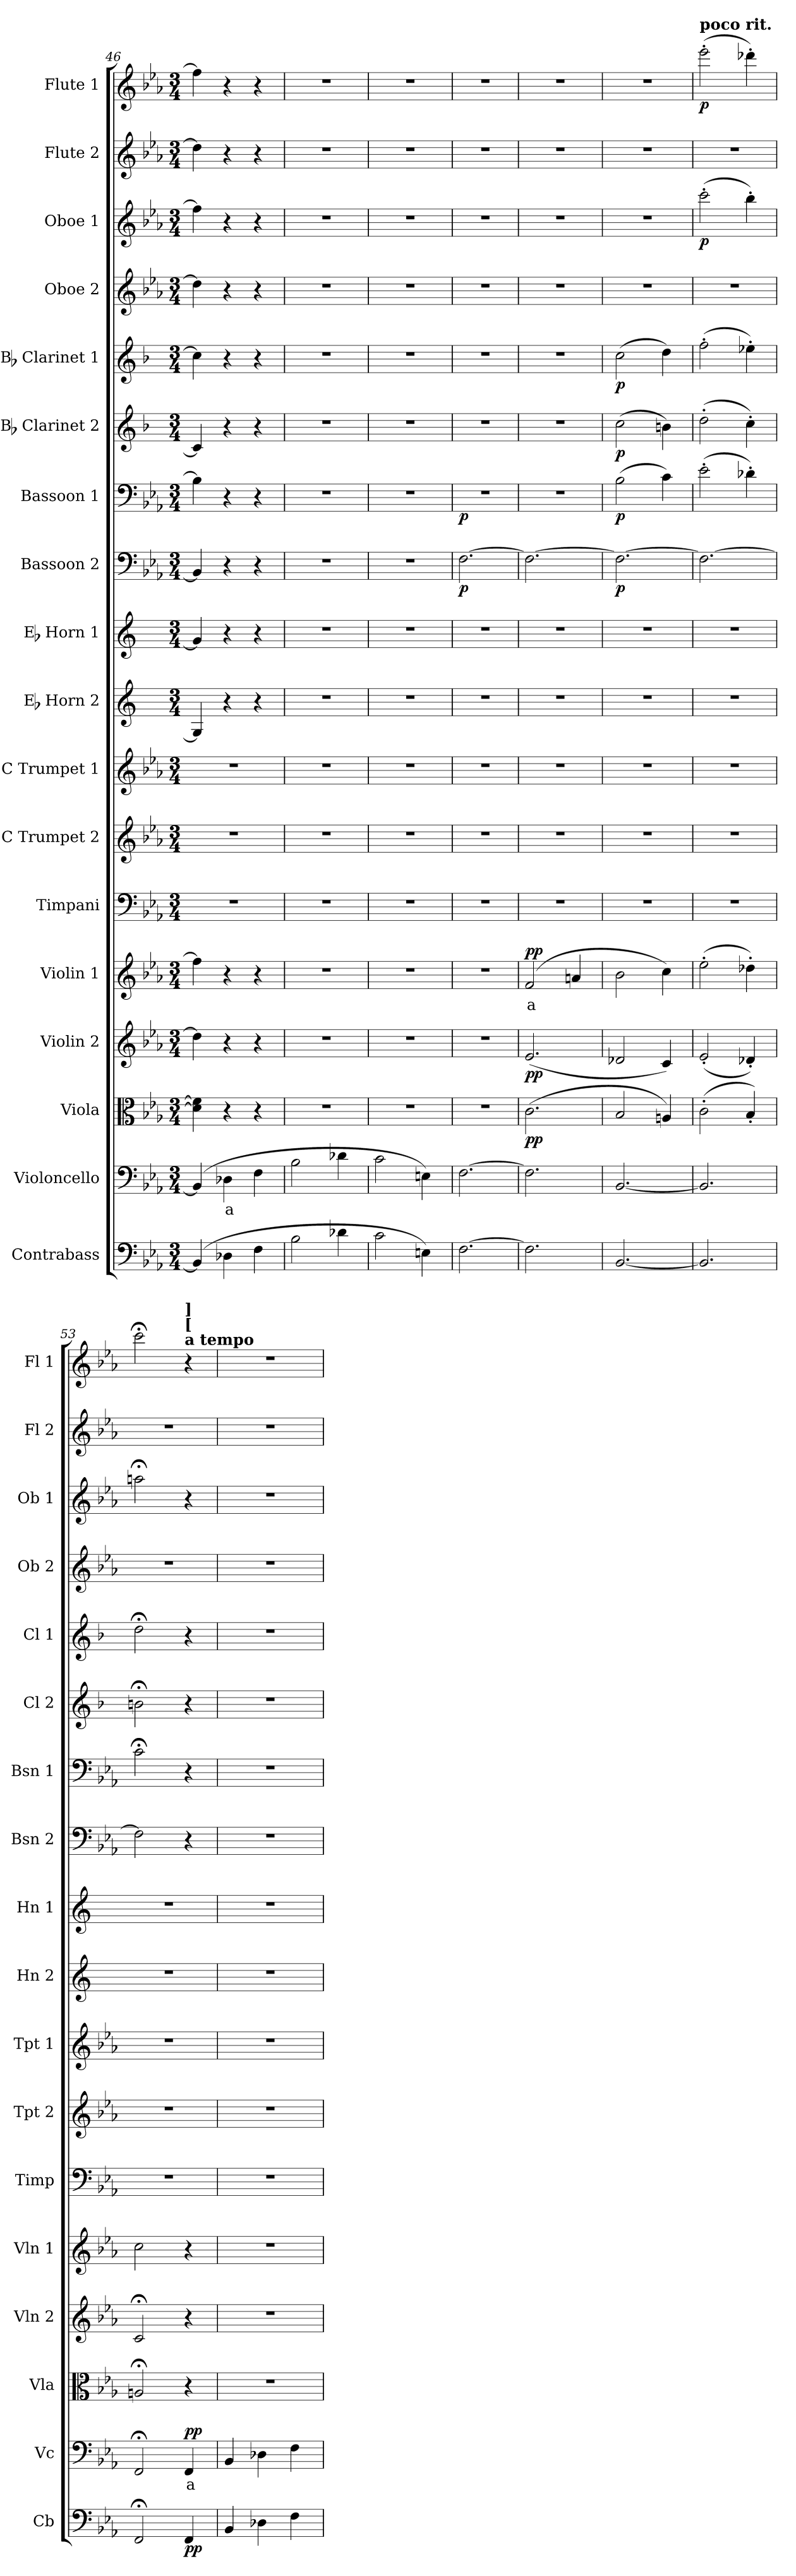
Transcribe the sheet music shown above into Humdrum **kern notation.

**kern	**dynam	**kern	**text	**dynam	**kern	**dynam	**kern	**dynam	**kern	**text	**dynam	**kern	**kern	**kern	**kern	**dynam	**kern	**dynam	**kern	**dynam	**kern	**dynam	**kern	**dynam	**kern	**dynam	**kern	**dynam	**kern	**dynam	**kern	**dynam	**kern	**dynam
*part18	*part18	*part17	*part17	*part17	*part16	*part16	*part15	*part15	*part14	*part14	*part14	*part13	*part12	*part11	*part10	*part10	*part9	*part9	*part8	*part8	*part7	*part7	*part6	*part6	*part5	*part5	*part4	*part4	*part3	*part3	*part2	*part2	*part1	*part1
*staff18	*staff18	*staff17	*staff17	*staff17	*staff16	*staff16	*staff15	*staff15	*staff14	*staff14	*staff14	*staff13	*staff12	*staff11	*staff10	*staff10	*staff9	*staff9	*staff8	*staff8	*staff7	*staff7	*staff6	*staff6	*staff5	*staff5	*staff4	*staff4	*staff3	*staff3	*staff2	*staff2	*staff1	*staff1
*I"Contrabass	*	*I"Violoncello	*	*	*I"Viola	*	*I"Violin 2	*	*I"Violin 1	*	*	*I"Timpani	*I"C Trumpet 2	*I"C Trumpet 1	*I"Eb Horn 2	*	*I"Eb Horn 1	*	*I"Bassoon 2	*	*I"Bassoon 1	*	*I"Bb Clarinet 2	*	*I"Bb Clarinet 1	*	*I"Oboe 2	*	*I"Oboe 1	*	*I"Flute 2	*	*I"Flute 1	*
*I'Cb	*	*I'Vc	*	*	*I'Vla	*	*I'Vln 2	*	*I'Vln 1	*	*	*I'Timp	*I'Tpt 2	*I'Tpt 1	*I'Hn 2	*	*I'Hn 1	*	*I'Bsn 2	*	*I'Bsn 1	*	*I'Cl 2	*	*I'Cl 1	*	*I'Ob 2	*	*I'Ob 1	*	*I'Fl 2	*	*I'Fl 1	*
*clefF4	*	*clefF4	*	*	*clefC3	*	*clefG2	*	*clefG2	*	*	*clefF4	*clefG2	*clefG2	*clefG2	*	*clefG2	*	*clefF4	*	*clefF4	*	*clefG2	*	*clefG2	*	*clefG2	*	*clefG2	*	*clefG2	*	*clefG2	*
*ITrd7c12	*	*	*	*	*	*	*	*	*	*	*	*	*	*	*ITrd5c9	*	*ITrd5c9	*	*	*	*	*	*ITrd1c2	*	*ITrd1c2	*	*	*	*	*	*	*	*	*
*k[b-e-a-]	*	*k[b-e-a-]	*	*	*k[b-e-a-]	*	*k[b-e-a-]	*	*k[b-e-a-]	*	*	*k[b-e-a-]	*k[b-e-a-]	*k[b-e-a-]	*k[b-e-a-]	*	*k[b-e-a-]	*	*k[b-e-a-]	*	*k[b-e-a-]	*	*k[b-e-a-]	*	*k[b-e-a-]	*	*k[b-e-a-]	*	*k[b-e-a-]	*	*k[b-e-a-]	*	*k[b-e-a-]	*
*M3/4	*	*M3/4	*	*	*M3/4	*	*M3/4	*	*M3/4	*	*	*M3/4	*M3/4	*M3/4	*M3/4	*	*M3/4	*	*M3/4	*	*M3/4	*	*M3/4	*	*M3/4	*	*M3/4	*	*M3/4	*	*M3/4	*	*M3/4	*
=46	=46	=46	=46	=46	=46	=46	=46	=46	=46	=46	=46	=46	=46	=46	=46	=46	=46	=46	=46	=46	=46	=46	=46	=46	=46	=46	=46	=46	=46	=46	=46	=46	=46	=46
!	!LO:DY:b	!	!	!	!	!	!	!	!	!	!	!	!	!	!	!	!	!	!	!	!	!	!	!	!	!	!	!	!	!	!	!	!	!
!	!LO:DY:n=1:b	!	!	!LO:DY:b	!	!	!	!	!	!	!	!	!	!	!	!	!	!	!	!	!	!	!	!	!	!	!	!	!	!	!	!	!	!
!	!	!	!	!LO:DY:n=1:b	!	!LO:DY:b	!	!	!	!	!	!	!	!	!	!	!	!	!	!	!	!	!	!	!	!	!	!	!	!	!	!	!	!
!	!	!	!	!	!	!LO:DY:n=1:b	!	!LO:DY:b	!	!	!	!	!	!	!	!	!	!	!	!	!	!	!	!	!	!	!	!	!	!	!	!	!	!
!	!	!	!	!	!	!	!	!LO:DY:n=1:b	!	!	!LO:DY:b	!	!	!	!	!	!	!	!	!	!	!	!	!	!	!	!	!	!	!	!	!	!	!
!	!	!	!	!	!	!	!	!	!	!	!LO:DY:n=1:b	!	!	!	!	!LO:DY:b	!	!	!	!	!	!	!	!	!	!	!	!	!	!	!	!	!	!
!	!	!	!	!	!	!	!	!	!	!	!	!	!	!	!	!LO:DY:n=1:b	!	!LO:DY:b	!	!	!	!	!	!	!	!	!	!	!	!	!	!	!	!
!	!	!	!	!	!	!	!	!	!	!	!	!	!	!	!	!	!	!LO:DY:n=1:b	!	!LO:DY:b	!	!	!	!	!	!	!	!	!	!	!	!	!	!
!	!	!	!	!	!	!	!	!	!	!	!	!	!	!	!	!	!	!	!	!LO:DY:n=1:b	!	!LO:DY:b	!	!	!	!	!	!	!	!	!	!	!	!
!	!	!	!	!	!	!	!	!	!	!	!	!	!	!	!	!	!	!	!	!	!	!LO:DY:n=1:b	!	!LO:DY:b	!	!	!	!	!	!	!	!	!	!
!	!	!	!	!	!	!	!	!	!	!	!	!	!	!	!	!	!	!	!	!	!	!	!	!LO:DY:n=1:b	!	!LO:DY:b	!	!	!	!	!	!	!	!
!	!	!	!	!	!	!	!	!	!	!	!	!	!	!	!	!	!	!	!	!	!	!	!	!	!	!LO:DY:n=1:b	!	!LO:DY:b	!	!	!	!	!	!
!	!	!	!	!	!	!	!	!	!	!	!	!	!	!	!	!	!	!	!	!	!	!	!	!	!	!	!	!LO:DY:n=1:b	!	!LO:DY:b	!	!	!	!
!	!	!	!	!	!	!	!	!	!	!	!	!	!	!	!	!	!	!	!	!	!	!	!	!	!	!	!	!	!	!LO:DY:n=1:b	!	!LO:DY:b	!	!
!	!	!	!	!	!	!	!	!	!	!	!	!	!	!	!	!	!	!	!	!	!	!	!	!	!	!	!	!	!	!	!	!LO:DY:n=1:b	!	!LO:DY:b
!	!	!	!	!	!	!	!	!	!	!	!	!	!	!	!	!	!	!	!	!	!	!	!	!	!	!	!	!	!	!	!	!	!	!LO:DY:n=1:b
(4BBB-/]	other-dynamics pp	(4BB-/]	.	other-dynamics pp	4d\] 4f\]	other-dynamics pp	4dd\]	other-dynamics pp	4ff\]	.	other-dynamics pp	2.r	2.r	2.r	4BB-/]	other-dynamics pp	4B-/]	other-dynamics pp	4BB-/]	other-dynamics pp	4B-\]	other-dynamics pp	4B-/]	other-dynamics pp	4b-\]	other-dynamics pp	4dd\]	other-dynamics pp	4ff\]	other-dynamics pp	4dd\]	other-dynamics pp	4ff\]	other-dynamics pp
!	!	!	!LO:LY:b:color=#FF0000	!	!	!	!	!	!	!	!	!	!	!	!	!	!	!	!	!	!	!	!	!	!	!	!	!	!	!	!	!	!	!
4DD-X\	.	4D-X\	a	.	4r	.	4r	.	4r	.	.	.	.	.	4r	.	4r	.	4r	.	4r	.	4r	.	4r	.	4r	.	4r	.	4r	.	4r	.
4FF\	.	4F\	.	.	4r	.	4r	.	4r	.	.	.	.	.	4r	.	4r	.	4r	.	4r	.	4r	.	4r	.	4r	.	4r	.	4r	.	4r	.
=47	=47	=47	=47	=47	=47	=47	=47	=47	=47	=47	=47	=47	=47	=47	=47	=47	=47	=47	=47	=47	=47	=47	=47	=47	=47	=47	=47	=47	=47	=47	=47	=47	=47	=47
2BB-\	.	2B-\	.	.	2.r	.	2.r	.	2.r	.	.	2.r	2.r	2.r	2.r	.	2.r	.	2.r	.	2.r	.	2.r	.	2.r	.	2.r	.	2.r	.	2.r	.	2.r	.
4D-X\	.	4d-X\	.	.	.	.	.	.	.	.	.	.	.	.	.	.	.	.	.	.	.	.	.	.	.	.	.	.	.	.	.	.	.	.
=48	=48	=48	=48	=48	=48	=48	=48	=48	=48	=48	=48	=48	=48	=48	=48	=48	=48	=48	=48	=48	=48	=48	=48	=48	=48	=48	=48	=48	=48	=48	=48	=48	=48	=48
2C\	.	2c\	.	.	2.r	.	2.r	.	2.r	.	.	2.r	2.r	2.r	2.r	.	2.r	.	2.r	.	2.r	.	2.r	.	2.r	.	2.r	.	2.r	.	2.r	.	2.r	.
4EEn\)	.	4En\)	.	.	.	.	.	.	.	.	.	.	.	.	.	.	.	.	.	.	.	.	.	.	.	.	.	.	.	.	.	.	.	.
=49	=49	=49	=49	=49	=49	=49	=49	=49	=49	=49	=49	=49	=49	=49	=49	=49	=49	=49	=49	=49	=49	=49	=49	=49	=49	=49	=49	=49	=49	=49	=49	=49	=49	=49
!	!	!	!	!	!	!	!	!	!	!	!	!	!	!	!	!	!	!	!	!LO:DY:b	!	!LO:DY:b	!	!	!	!	!	!	!	!	!	!	!	!
[2.FF\	.	[2.F\	.	.	2.r	.	2.r	.	2.r	.	.	2.r	2.r	2.r	2.r	.	2.r	.	[2.F\	p	2.r	p	2.r	.	2.r	.	2.r	.	2.r	.	2.r	.	2.r	.
=50	=50	=50	=50	=50	=50	=50	=50	=50	=50	=50	=50	=50	=50	=50	=50	=50	=50	=50	=50	=50	=50	=50	=50	=50	=50	=50	=50	=50	=50	=50	=50	=50	=50	=50
!	!	!	!	!	!	!LO:DY:b	!	!LO:DY:b	!	!LO:LY:b:color=#FF0000	!LO:DY:b	!	!	!	!	!	!	!	!	!	!	!	!	!	!	!	!	!	!	!	!	!	!	!
2.FF\]	.	2.F\]	.	.	(2.c\	pp	(2.e-/	pp	(2f/	a	pp	2.r	2.r	2.r	2.r	.	2.r	.	2.F\_	.	2.r	.	2.r	.	2.r	.	2.r	.	2.r	.	2.r	.	2.r	.
.	.	.	.	.	.	.	.	.	4an/	.	.	.	.	.	.	.	.	.	.	.	.	.	.	.	.	.	.	.	.	.	.	.	.	.
=51	=51	=51	=51	=51	=51	=51	=51	=51	=51	=51	=51	=51	=51	=51	=51	=51	=51	=51	=51	=51	=51	=51	=51	=51	=51	=51	=51	=51	=51	=51	=51	=51	=51	=51
!	!	!	!	!	!	!	!	!	!	!	!	!	!	!	!	!	!	!	!	!LO:DY:b	!	!LO:DY:b	!	!LO:DY:b	!	!LO:DY:b	!	!	!	!	!	!	!	!
[2.BBB-/	.	[2.BB-/	.	.	2B-/	.	2d-X/	.	2b-\	.	.	2.r	2.r	2.r	2.r	.	2.r	.	2.F\_	p	(2B-\	p	(2b-\	p	(2b-\	p	2.r	.	2.r	.	2.r	.	2.r	.
.	.	.	.	.	4An/)	.	4c/)	.	4cc\)	.	.	.	.	.	.	.	.	.	.	.	4c\)	.	4an\)	.	4cc\)	.	.	.	.	.	.	.	.	.
=52	=52	=52	=52	=52	=52	=52	=52	=52	=52	=52	=52	=52	=52	=52	=52	=52	=52	=52	=52	=52	=52	=52	=52	=52	=52	=52	=52	=52	=52	=52	=52	=52	=52	=52
!	!	!	!	!	!	!	!	!	!	!	!	!	!	!	!	!	!	!	!	!	!	!	!	!	!	!	!	!	!	!	!	!	!LO:TX:a:B:t=poco rit.	!
!	!	!	!	!	!	!	!	!	!	!	!	!	!	!	!	!	!	!	!	!	!	!	!	!	!	!	!	!	!	!LO:DY:b	!	!	!	!LO:DY:b
2.BBB-/]	.	2.BB-/]	.	.	(2c'\	.	(2e-'/	.	(2ee-'\	.	.	2.r	2.r	2.r	2.r	.	2.r	.	2.F\_	.	(2e-'\	.	(2cc'\	.	(2ee-'\	.	2.r	.	(2ccc'\	p	2.r	.	(2eee-'\	p
.	.	.	.	.	4B-'/)	.	4d-X'/)	.	4dd-X'\)	.	.	.	.	.	.	.	.	.	.	.	4d-X'\)	.	4b-'\)	.	4dd-X'\)	.	.	.	4bb-'\)	.	.	.	4ddd-X'\)	.
=53	=53	=53	=53	=53	=53	=53	=53	=53	=53	=53	=53	=53	=53	=53	=53	=53	=53	=53	=53	=53	=53	=53	=53	=53	=53	=53	=53	=53	=53	=53	=53	=53	=53	=53
2FFF;</	.	2FF;</	.	.	2An;</	.	2c;</	.	2cc\	.	.	2.r	2.r	2.r	2.r	.	2.r	.	2F\]	.	2c;<\	.	2an;<\	.	2cc;<\	.	2.r	.	2aan;<\	.	2.r	.	2ccc;<\	.
*	*	*	*	*	*	*	*	*	*	*	*	*	*	*	*	*	*	*	*	*	*	*	*	*	*	*	*	*	*	*	*	*	*MM288	*
!	!	!	!	!	!	!	!	!	!	!	!	!	!	!	!	!	!	!	!	!	!	!	!	!	!	!	!	!	!	!	!	!	!LO:TX:a:B:t=a tempo	!
!	!	!	!	!	!	!	!	!	!	!	!	!	!	!	!	!	!	!	!	!	!	!	!	!	!	!	!	!	!	!	!	!	!LO:TX:a:B:t=[	!
!	!	!	!	!	!	!	!	!	!	!	!	!	!	!	!	!	!	!	!	!	!	!	!	!	!	!	!	!	!	!	!	!	!LO:TX:a:B:t=]	!
!	!LO:DY:b	!	!LO:LY:b:color=#FF0000	!LO:DY:b	!	!	!	!	!	!	!	!	!	!	!	!	!	!	!	!	!	!	!	!	!	!	!	!	!	!	!	!	!	!
4FFF/	pp	4FF/	a	pp	4r	.	4r	.	4r	.	.	.	.	.	.	.	.	.	4r	.	4r	.	4r	.	4r	.	.	.	4r	.	.	.	4r	.
=54	=54	=54	=54	=54	=54	=54	=54	=54	=54	=54	=54	=54	=54	=54	=54	=54	=54	=54	=54	=54	=54	=54	=54	=54	=54	=54	=54	=54	=54	=54	=54	=54	=54	=54
4BBB-/	.	4BB-/	.	.	2.r	.	2.r	.	2.r	.	.	2.r	2.r	2.r	2.r	.	2.r	.	2.r	.	2.r	.	2.r	.	2.r	.	2.r	.	2.r	.	2.r	.	2.r	.
4DD-X\	.	4D-X\	.	.	.	.	.	.	.	.	.	.	.	.	.	.	.	.	.	.	.	.	.	.	.	.	.	.	.	.	.	.	.	.
4FF\	.	4F\	.	.	.	.	.	.	.	.	.	.	.	.	.	.	.	.	.	.	.	.	.	.	.	.	.	.	.	.	.	.	.	.
=	=	=	=	=	=	=	=	=	=	=	=	=	=	=	=	=	=	=	=	=	=	=	=	=	=	=	=	=	=	=	=	=	=	=
*-	*-	*-	*-	*-	*-	*-	*-	*-	*-	*-	*-	*-	*-	*-	*-	*-	*-	*-	*-	*-	*-	*-	*-	*-	*-	*-	*-	*-	*-	*-	*-	*-	*-	*-
